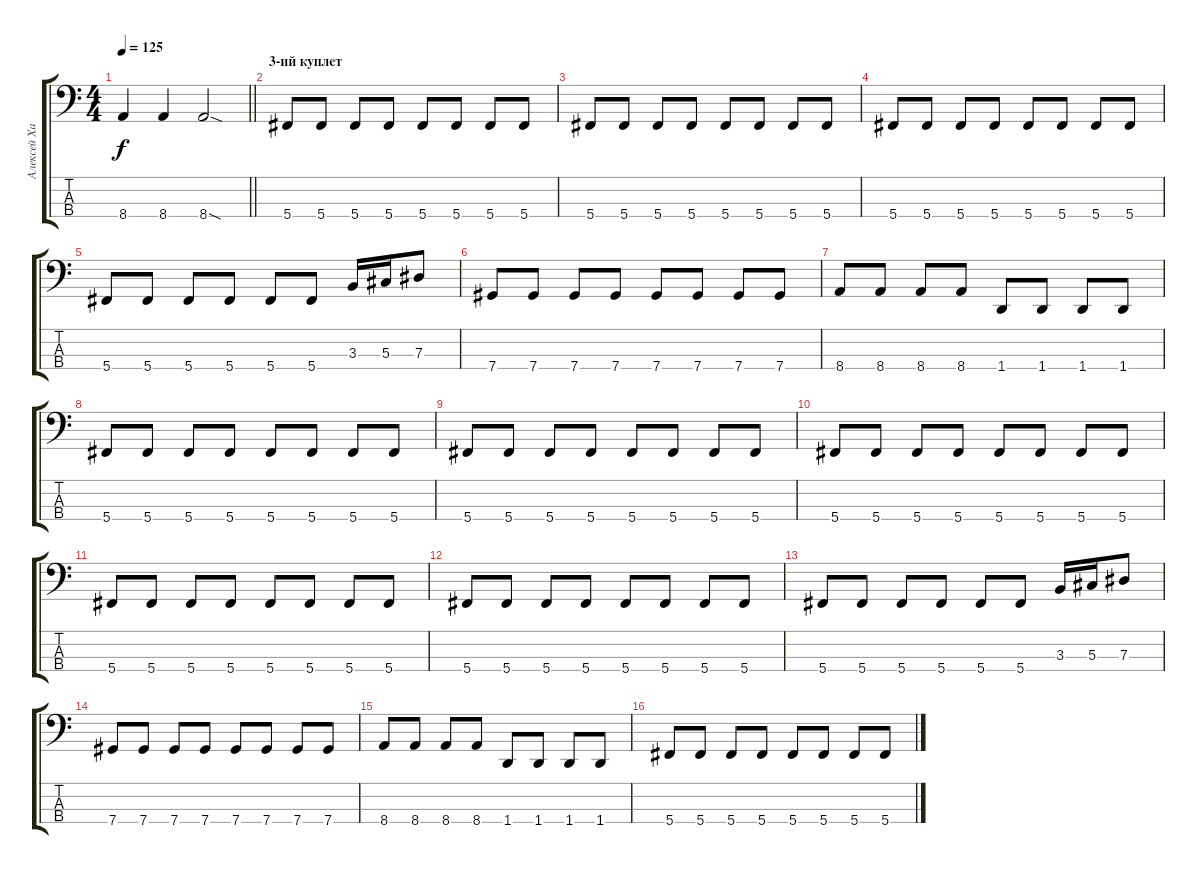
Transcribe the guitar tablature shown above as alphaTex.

\track ("Алексей Харьков" "Алексей Ха") {instrument slapbass1}
\staff {score tabs}
\tuning (Gb2 Db2 Ab1 Db1) {hide}
\ts (4 4)
\tempo 125
\clef f4
\barLineRight lightlight
\ks c
8.4.4{dy f} 8.4.4 8.4{sod}.2 |
\section ("" "3-ий куплет")
5.4.8 5.4.8 5.4.8 5.4.8 5.4.8 5.4.8 5.4.8 5.4.8 |
5.4.8 5.4.8 5.4.8 5.4.8 5.4.8 5.4.8 5.4.8 5.4.8 |
5.4.8 5.4.8 5.4.8 5.4.8 5.4.8 5.4.8 5.4.8 5.4.8 |
5.4.8 5.4.8 5.4.8 5.4.8 5.4.8 5.4.8 3.3.16 5.3.16 7.3.8 |
7.4.8 7.4.8 7.4.8 7.4.8 7.4.8 7.4.8 7.4.8 7.4.8 |
8.4.8 8.4.8 8.4.8 8.4.8 1.4.8 1.4.8 1.4.8 1.4.8 |
5.4.8 5.4.8 5.4.8 5.4.8 5.4.8 5.4.8 5.4.8 5.4.8 |
5.4.8 5.4.8 5.4.8 5.4.8 5.4.8 5.4.8 5.4.8 5.4.8 |
5.4.8 5.4.8 5.4.8 5.4.8 5.4.8 5.4.8 5.4.8 5.4.8 |
5.4.8 5.4.8 5.4.8 5.4.8 5.4.8 5.4.8 5.4.8 5.4.8 |
5.4.8 5.4.8 5.4.8 5.4.8 5.4.8 5.4.8 5.4.8 5.4.8 |
5.4.8 5.4.8 5.4.8 5.4.8 5.4.8 5.4.8 3.3.16 5.3.16 7.3.8 |
7.4.8 7.4.8 7.4.8 7.4.8 7.4.8 7.4.8 7.4.8 7.4.8 |
8.4.8 8.4.8 8.4.8 8.4.8 1.4.8 1.4.8 1.4.8 1.4.8 |
5.4.8 5.4.8 5.4.8 5.4.8 5.4.8 5.4.8 5.4.8 5.4.8
